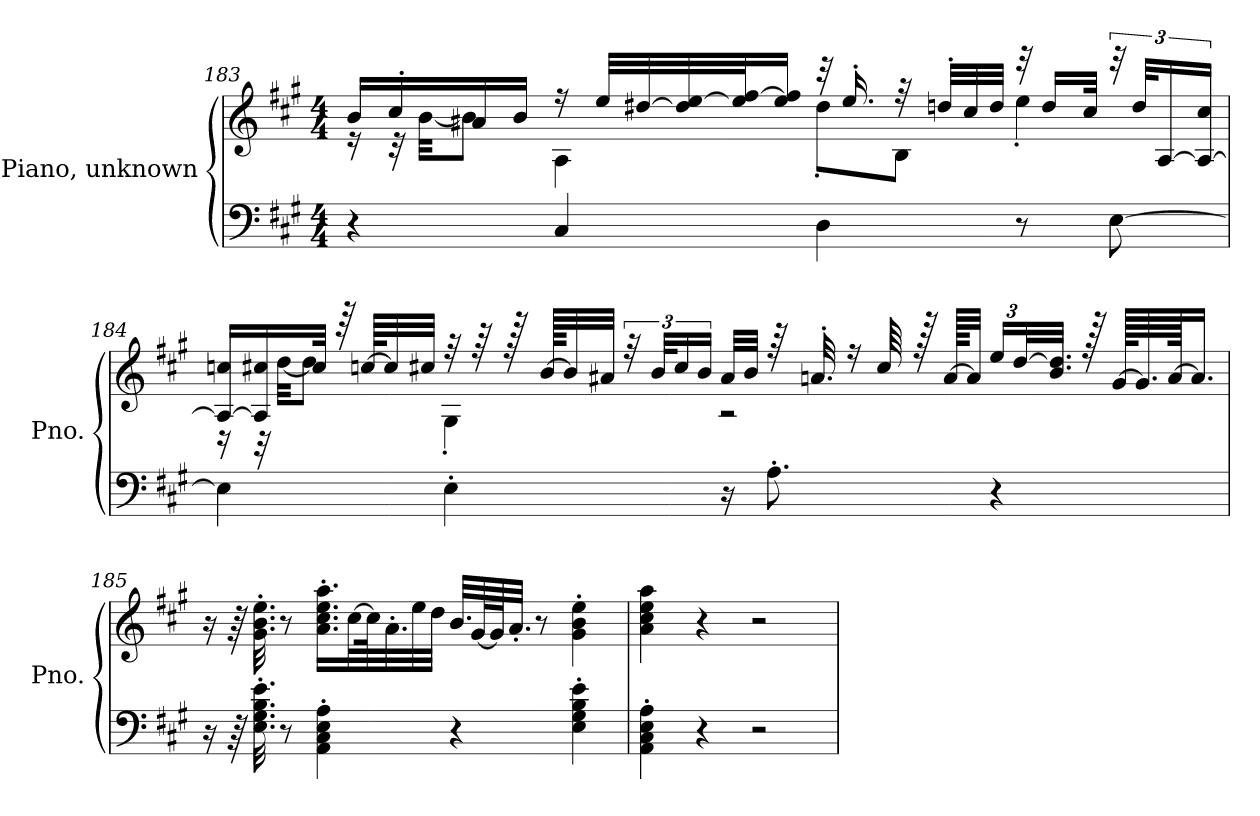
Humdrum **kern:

**kern	**kern
*part1	*part1
*staff2	*staff1
*I"Piano, unknown	*
*I'Pno.	*
!!LO:LB:g=z
*clefF4	*clefG2
*k[f#c#g#]	*k[f#c#g#]
*M4/4	*M4/4
=183	=183
*	*^
4r	16b/LL	16r
.	16cc#'/	32r
.	.	[32b\KKL
.	16a#X/	8b\J]
.	16b/JJ	.
4C#/	16r	4A\
.	32ee/LLL	.
.	[32dd#X/	.
.	32dd#/] [32ee/	.
.	32ee/] [32ff#/J	.
.	16ee/ 16ff#/]JJ	.
4D\	32r	8dd#'\L
.	16.ee'/	.
.	32r	8B\J
.	32ddn'/LLL	.
.	32cc#/	.
.	32dd/JJJ	.
8r	32r	4ee'\
.	16dd/LL	.
.	32cc#/JJk	.
[8E\	48r	.
.	48dd/KLL	.
.	[24A/	.
.	24A/_ 24cc#/JJ	.
!!LO:LB:g=z	!!
=184	=184	=184
4E\]	16A/_ 16ccn/LL	16r
.	16A/] 16cc#X/	32r
.	.	[32dd\KKL
.	32cc#/JJk	8dd\J]
.	64r	.
.	[64ccn/KLLL	.
.	32cc/]	.
.	32cc#X/JJJ	.
4E'\	32r	4G#'\
.	64r	.
.	128r	.
.	[128b/KKLLL	.
.	32b/]	.
.	32a#X/JJJ	.
.	48r	.
.	48b/KLL	.
.	24cc#/	.
.	24b/JJ	.
16r	32a#/LLL	2r
.	32b/JJJ	.
8.A'\	64r	.
.	32.an'/	.
.	16r	.
.	64cc#/	.
.	128r	.
.	[128a/KKLLL	.
.	32a/JJJ]	.
*	*Xbrackettup	*
4r	24ee/LL	.
.	[48dd/L	.
.	32.b/ 32.dd/]JJJ	.
.	128r	.
.	[128g#/KLLLL	.
.	64.g#/]	.
.	[128a/JJK	.
.	16.a/JJ]	.
*	*v	*v
!!LO:LB:g=z
=185	=185
16r	16r
64r	64r
32.E\' 32.G#\' 32.B\' 32.e\'	32.g#\' 32.b\' 32.ee\'
8r	8r
4AA\' 4C#\' 4E\' 4A\'	16.a\' 16.cc#\' 16.ee\' 16.aa\'LL
.	[32cc#\L
.	64cc#\K]
.	32.a'\
.	32ee\
.	32dd\JJJ
4r	32.b/LLL
.	[64g#/L
.	64g#/J]
.	32.a'/JJJ
.	8r
4E\' 4G#\' 4B\' 4e\'	4g#\' 4b\' 4ee\'
=186	=186
4AA\' 4C#\' 4E\' 4A\'	4a\ 4cc#\ 4ee\ 4aa\
4r	4r
2r	2r
=	=
*-	*-
